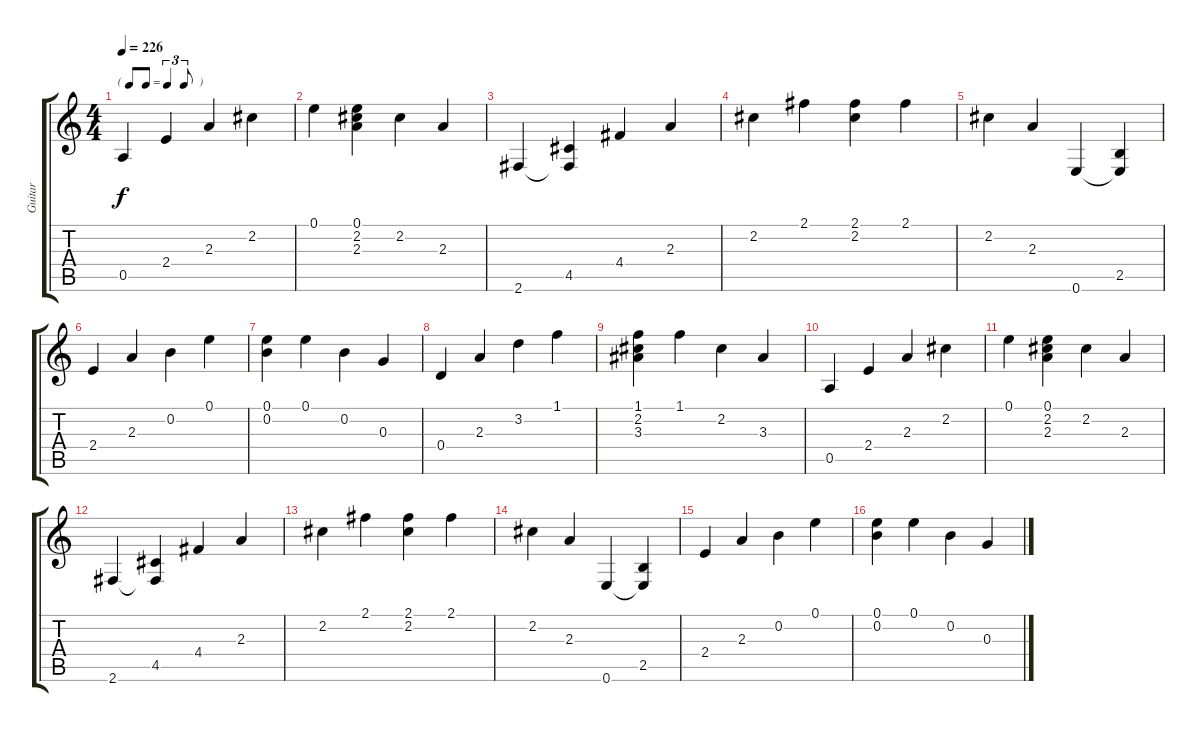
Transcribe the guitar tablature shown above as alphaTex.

\track ("Guitar" "Guitar") {instrument distortionguitar}
\staff {score tabs}
\tuning (E4 B3 G3 D3 A2 E2) {hide}
\ts (4 4)
\tf triplet8th
\tempo 226
\clef g2
\ks c
0.5.4{dy f} 2.4.4 2.3.4 2.2.4 |
0.1.4 (0.1 2.2 2.3).4 2.2.4 2.3.4 |
2.6.4 (4.5 2.6{t}).4 4.4.4 2.3.4 |
2.2.4 2.1.4 (2.1 2.2).4 2.1.4 |
2.2.4 2.3.4 0.6.4 (2.5 0.6{t}).4 |
2.4.4 2.3.4 0.2.4 0.1.4 |
(0.1 0.2).4 0.1.4 0.2.4 0.3.4 |
0.4.4 2.3.4 3.2.4 1.1.4 |
(1.1 2.2 3.3).4 1.1.4 2.2.4 3.3.4 |
0.5.4 2.4.4 2.3.4 2.2.4 |
0.1.4 (0.1 2.2 2.3).4 2.2.4 2.3.4 |
2.6.4 (4.5 2.6{t}).4 4.4.4 2.3.4 |
2.2.4 2.1.4 (2.1 2.2).4 2.1.4 |
2.2.4 2.3.4 0.6.4 (2.5 0.6{t}).4 |
2.4.4 2.3.4 0.2.4 0.1.4 |
(0.1 0.2).4 0.1.4 0.2.4 0.3.4
